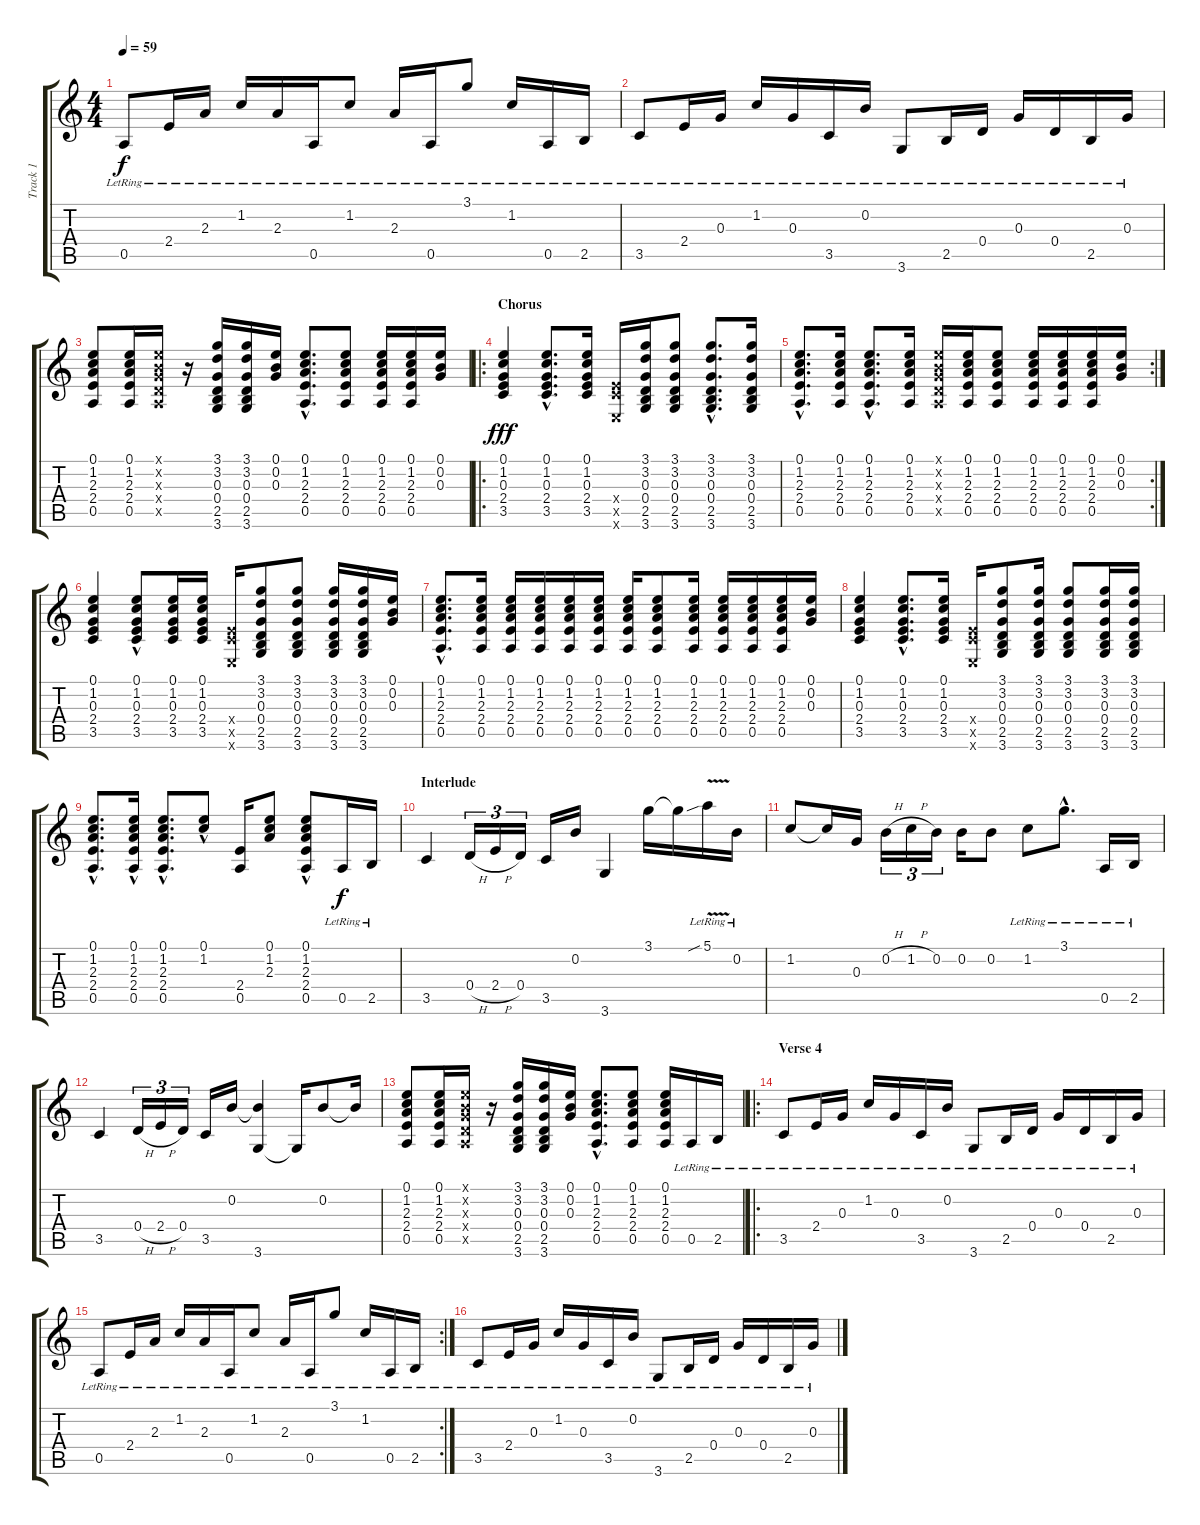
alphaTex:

\track ("Track 1" "Track 1") {instrument acousticguitarnylon}
\staff {score tabs}
\tuning (E4 B3 G3 D3 A2 E2) {hide}
\ts (4 4)
\tempo 59
\clef g2
\ks c
0.5{lr}.8{dy f} 2.4{lr}.16 2.3{lr}.16 1.2{lr}.16 2.3{lr}.16 0.5{lr}.16 1.2{lr}.8 2.3{lr}.16 0.5{lr}.16 3.1{lr}.8 1.2{lr}.16 0.5{lr}.16 2.5{lr}.16 |
3.5{lr}.8 2.4{lr}.16 0.3{lr}.16 1.2{lr}.16 0.3{lr}.16 3.5{lr}.16 0.2{lr}.16 3.6{lr}.8 2.5{lr}.16 0.4{lr}.16 0.3{lr}.16 0.4{lr}.16 2.5{lr}.16 0.3{lr}.16 |
(0.1 1.2 2.3 2.4 0.5).8 (0.1 1.2 2.3 2.4 0.5).16 (0.1{x} 0.2{x} 0.3{x} 0.4{x} 0.5{x}).16 r.16 (3.1 3.2 0.3 0.4 2.5 3.6).16 (3.1 3.2 0.3 0.4 2.5 3.6).16 (0.1 0.2 0.3).16 (0.1{hac} 1.2{hac} 2.3{hac} 2.4{hac} 0.5{hac}).8{d} (0.1 1.2 2.3 2.4 0.5).8 (0.1 1.2 2.3 2.4 0.5).16 (0.1 1.2 2.3 2.4 0.5).16 (0.1 0.2 0.3).16 |
\ro
\section ("" "Chorus")
(0.1 1.2 0.3 2.4 3.5).4{dy fff} (0.1{hac} 1.2{hac} 0.3{hac} 2.4{hac} 3.5{hac}).8{d} (0.1 1.2 0.3 2.4 3.5).16 (2.4{x} 3.5{x} 0.6{x}).16 (3.1 3.2 0.3 0.4 2.5 3.6).16 (3.1 3.2 0.3 0.4 2.5 3.6).8 (3.1 3.2{hac} 0.3{hac} 0.4{hac} 2.5{hac} 3.6{hac}).8{d} (3.1 3.2 0.3 0.4 2.5 3.6).16 |
\rc 2
(0.1{hac} 1.2{hac} 2.3{hac} 2.4{hac} 0.5{hac}).8{d} (0.1 1.2 2.3 2.4 0.5).16 (0.1{hac} 1.2{hac} 2.3{hac} 2.4{hac} 0.5{hac}).8{d} (0.1 1.2 2.3 2.4 0.5).16 (0.1{x} 0.2{x} 0.3{x} 0.4{x} 0.5{x}).16 (0.1 1.2 2.3 2.4 0.5).16 (0.1 1.2 2.3 2.4 0.5).8 (0.1 1.2 2.3 2.4 0.5).16 (0.1 1.2 2.3 2.4 0.5).16 (0.1 1.2 2.3 2.4 0.5).16 (0.1 0.2 0.3).16 |
(0.1 1.2 0.3 2.4 3.5).4 (0.1{hac} 1.2 0.3 2.4 3.5).8 (0.1 1.2 0.3 2.4 3.5).16 (0.1 1.2 0.3 2.4 3.5).16 (2.4{x} 3.5{x} 0.6{x}).16 (3.1 3.2 0.3 0.4 2.5 3.6).8 (3.1 3.2 0.3 0.4 2.5 3.6).8 (3.1 3.2 0.3 0.4 2.5 3.6).16 (3.1 3.2 0.3 0.4 2.5 3.6).16 (0.1 0.2 0.3).16 |
(0.1{hac} 1.2{hac} 2.3{hac} 2.4{hac} 0.5{hac}).8{d} (0.1 1.2 2.3 2.4 0.5).16 (0.1 1.2 2.3 2.4 0.5).16 (0.1 1.2 2.3 2.4 0.5).16 (0.1 1.2 2.3 2.4 0.5).16 (0.1 1.2 2.3 2.4 0.5).16 (0.1 1.2 2.3 2.4 0.5).16 (0.1 1.2 2.3 2.4 0.5).8 (0.1 1.2 2.3 2.4 0.5).16 (0.1 1.2 2.3 2.4 0.5).16 (0.1 1.2 2.3 2.4 0.5).16 (0.1 1.2 2.3 2.4 0.5).16 (0.1 0.2 0.3).16 |
(0.1 1.2 0.3 2.4 3.5).4 (0.1{hac} 1.2{hac} 0.3{hac} 2.4{hac} 3.5{hac}).8{d} (0.1 1.2 0.3 2.4 3.5).16 (2.4{x} 3.5{x} 0.6{x}).16 (3.1 3.2 0.3 0.4 2.5 3.6).8 (3.1 3.2 0.3 0.4 2.5 3.6).16 (3.1 3.2 0.3 0.4 2.5 3.6).8 (3.1 3.2 0.3 0.4 2.5 3.6).16 (3.1 3.2 0.3 0.4 2.5 3.6).16 |
(0.1{hac} 1.2{hac} 2.3{hac} 2.4{hac} 0.5{hac}).8{d} (0.1{hac} 1.2 2.3 2.4 0.5).16 (0.1{hac} 1.2{hac} 2.3{hac} 2.4{hac} 0.5{hac}).8{d} (0.1{hac} 1.2).8 (2.4 0.5).16 (0.1 1.2 2.3).8 (0.1{hac} 1.2 2.3 2.4 0.5).8 0.5{lr}.16{dy f} 2.5{lr}.16 |
\section ("" "Interlude")
3.5.4 0.4{h}.16{tu (3 2)} 2.4{h}.16{tu (3 2)} 0.4.16{tu (3 2)} 3.5.16 0.2.16 3.6.4 3.1.16 3.1{t}.16 5.1{v sib lr}.16 0.2{lr}.16 |
1.2.8 1.2{t}.16 0.3.16 0.2{h}.16{tu (3 2)} 1.2{h}.16{tu (3 2)} 0.2.16{tu (3 2)} 0.2.16 0.2.8 1.2{lr}.8 3.1{hac lr}.8{d} 0.5{lr}.16 2.5{lr}.16 |
3.5.4 0.4{h}.16{tu (3 2)} 2.4{h}.16{tu (3 2)} 0.4.16{tu (3 2)} 3.5.16 0.2.16 (0.2{t} 3.6).4 3.6{t}.16 0.2.8 0.2{t}.16 |
(0.1 1.2 2.3 2.4 0.5).8 (0.1 1.2 2.3 2.4 0.5).16 (0.1{x} 0.2{x} 0.3{x} 0.4{x} 0.5{x}).16 r.16 (3.1 3.2 0.3 0.4 2.5 3.6).16 (3.1 3.2 0.3 0.4 2.5 3.6).16 (0.1 0.2 0.3).16 (0.1{hac} 1.2{hac} 2.3{hac} 2.4{hac} 0.5{hac}).8{d} (0.1 1.2 2.3 2.4 0.5).8 (0.1 1.2 2.3 2.4 0.5).16 0.5{lr}.16 2.5{lr}.16 |
\ro
\section ("" "Verse 4")
3.5{lr}.8 2.4{lr}.16 0.3{lr}.16 1.2{lr}.16 0.3{lr}.16 3.5{lr}.16 0.2{lr}.16 3.6{lr}.8 2.5{lr}.16 0.4{lr}.16 0.3{lr}.16 0.4{lr}.16 2.5{lr}.16 0.3{lr}.16 |
\rc 2
0.5{lr}.8 2.4{lr}.16 2.3{lr}.16 1.2{lr}.16 2.3{lr}.16 0.5{lr}.16 1.2{lr}.8 2.3{lr}.16 0.5{lr}.16 3.1{lr}.8 1.2{lr}.16 0.5{lr}.16 2.5{lr}.16 |
3.5{lr}.8 2.4{lr}.16 0.3{lr}.16 1.2{lr}.16 0.3{lr}.16 3.5{lr}.16 0.2{lr}.16 3.6{lr}.8 2.5{lr}.16 0.4{lr}.16 0.3{lr}.16 0.4{lr}.16 2.5{lr}.16 0.3{lr}.16
